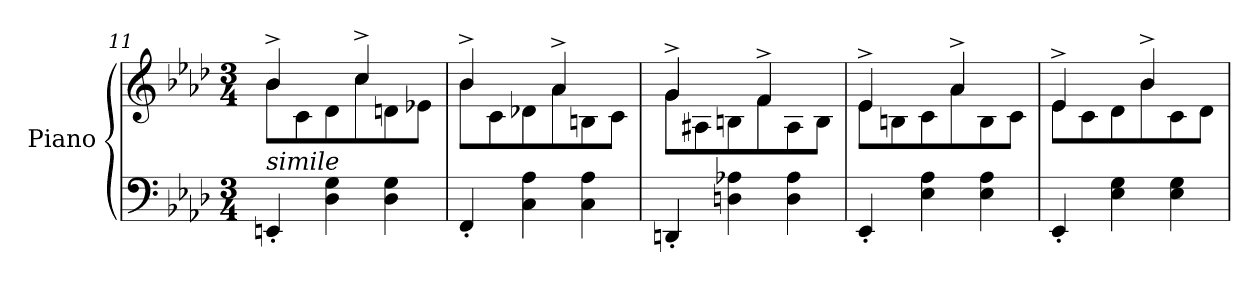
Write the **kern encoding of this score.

**kern	**kern
*part1	*part1
*staff2	*staff1
*I"Piano	*
*I'Pno	*
!!LO:LB:g=z
*clefF4	*clefG2
*k[b-e-a-d-]	*k[b-e-a-d-]
*M3/4	*M3/4
=11	=11
*	*^
!LO:TX:a:i:t=simile	!	!
4EEn'/	4b-^/	8b-\L
.	.	8c\
4D-\ 4G\	8ryy	8d-\
.	4cc^/	8cc\
4D-\ 4G\	.	8dn\
.	8ryy	8e-X\J
=12	=12	=12
4FF'/	4b-^/	8b-\L
.	.	8c\
4C\ 4A-\	8ryy	8d-X\
.	4a-^/	8a-\
4C\ 4A-\	.	8Bn\
.	8ryy	8c\J
=13	=13	=13
4DDn'/	4g^/	8g\L
.	.	8A#X\
4Dn\ 4A-X\	8ryy	8Bn\
.	4f^/	8f\
4D\ 4A-\	.	8A#\
.	8ryy	8B\J
=14	=14	=14
4EE-'/	4e-^/	8e-\L
.	.	8Bn\
4E-\ 4A-\	8ryy	8c\
.	4a-^/	8a-\
4E-\ 4A-\	.	8B\
.	8ryy	8c\J
=15	=15	=15
4EE-'/	4e-^/	8e-\L
.	.	8c\
4E-\ 4G\	8ryy	8d-\
.	4b-^/	8b-\
4E-\ 4G\	.	8c\
.	8ryy	8d-\J
*	*v	*v
=	=
*-	*-
